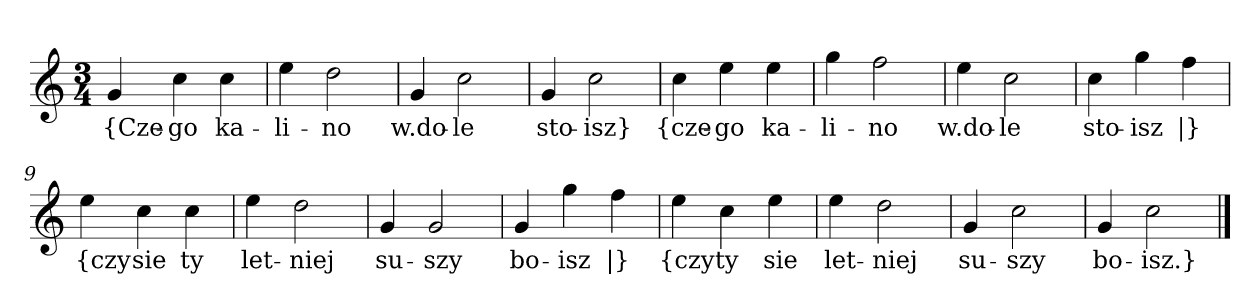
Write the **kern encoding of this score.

**kern	**text
*part1	*part1
*staff1	*staff1
*clefG2	*
*k[]	*
*C:	*
*M3/4	*
=	=
4g	{Cze-
4cc	-go
4cc	ka-
=2	=2
4ee	-li-
2dd	-no
=3	=3
4g	w.do-
2cc	-le
=4	=4
4g	sto-
2cc	-isz}
=5y	=5y
4cc	{cze-
4ee	-go
4ee	ka-
=6	=6
4gg	-li-
2ff	-no
=7	=7
4ee	w.do-
2cc	-le
=8	=8
4cc	sto-
4gg	-isz
4ff	|}
=9y	=9y
4ee	{czy
4cc	sie
4cc	ty
=10	=10
4ee	let-
2dd	-niej
=11	=11
4g	su-
2g	-szy
=12	=12
4g	bo-
4gg	-isz
4ff	|}
=13y	=13y
4ee	{czy
4cc	ty
4ee	sie
=14	=14
4ee	let-
2dd	-niej
=15	=15
4g	su-
2cc	-szy
=16	=16
4g	bo-
2cc	-isz.}
==	==
*-	*-
